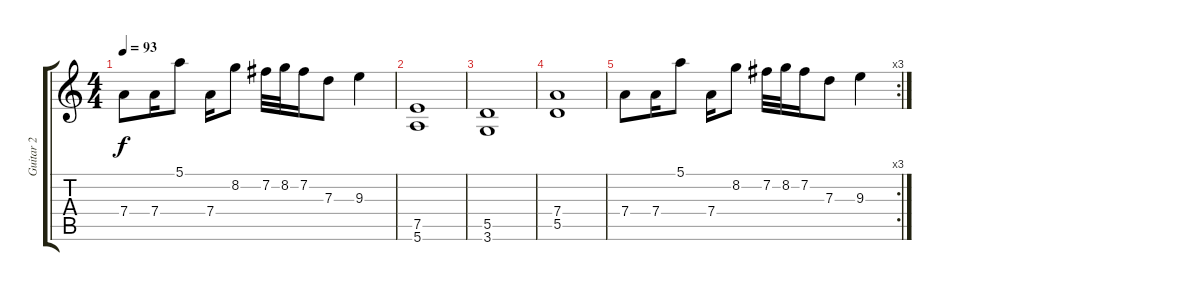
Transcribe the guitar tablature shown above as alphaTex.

\track ("Guitar 2" "Guitar 2") {instrument overdrivenguitar bank 255}
\staff {score tabs}
\tuning (E4 B3 G3 D3 A2 E2) {hide}
\ts (4 4)
\tempo 93
\clef g2
\ks c
7.4.8{dy f} 7.4.16 5.1.8 7.4.16 8.2.8 7.2.32 8.2.32 7.2.16 7.3.8 9.3.4 |
(7.5 5.6).1 |
(5.5 3.6).1 |
(7.4 5.5).1 |
\rc 3
7.4.8 7.4.16 5.1.8 7.4.16 8.2.8 7.2.32 8.2.32 7.2.16 7.3.8 9.3.4
